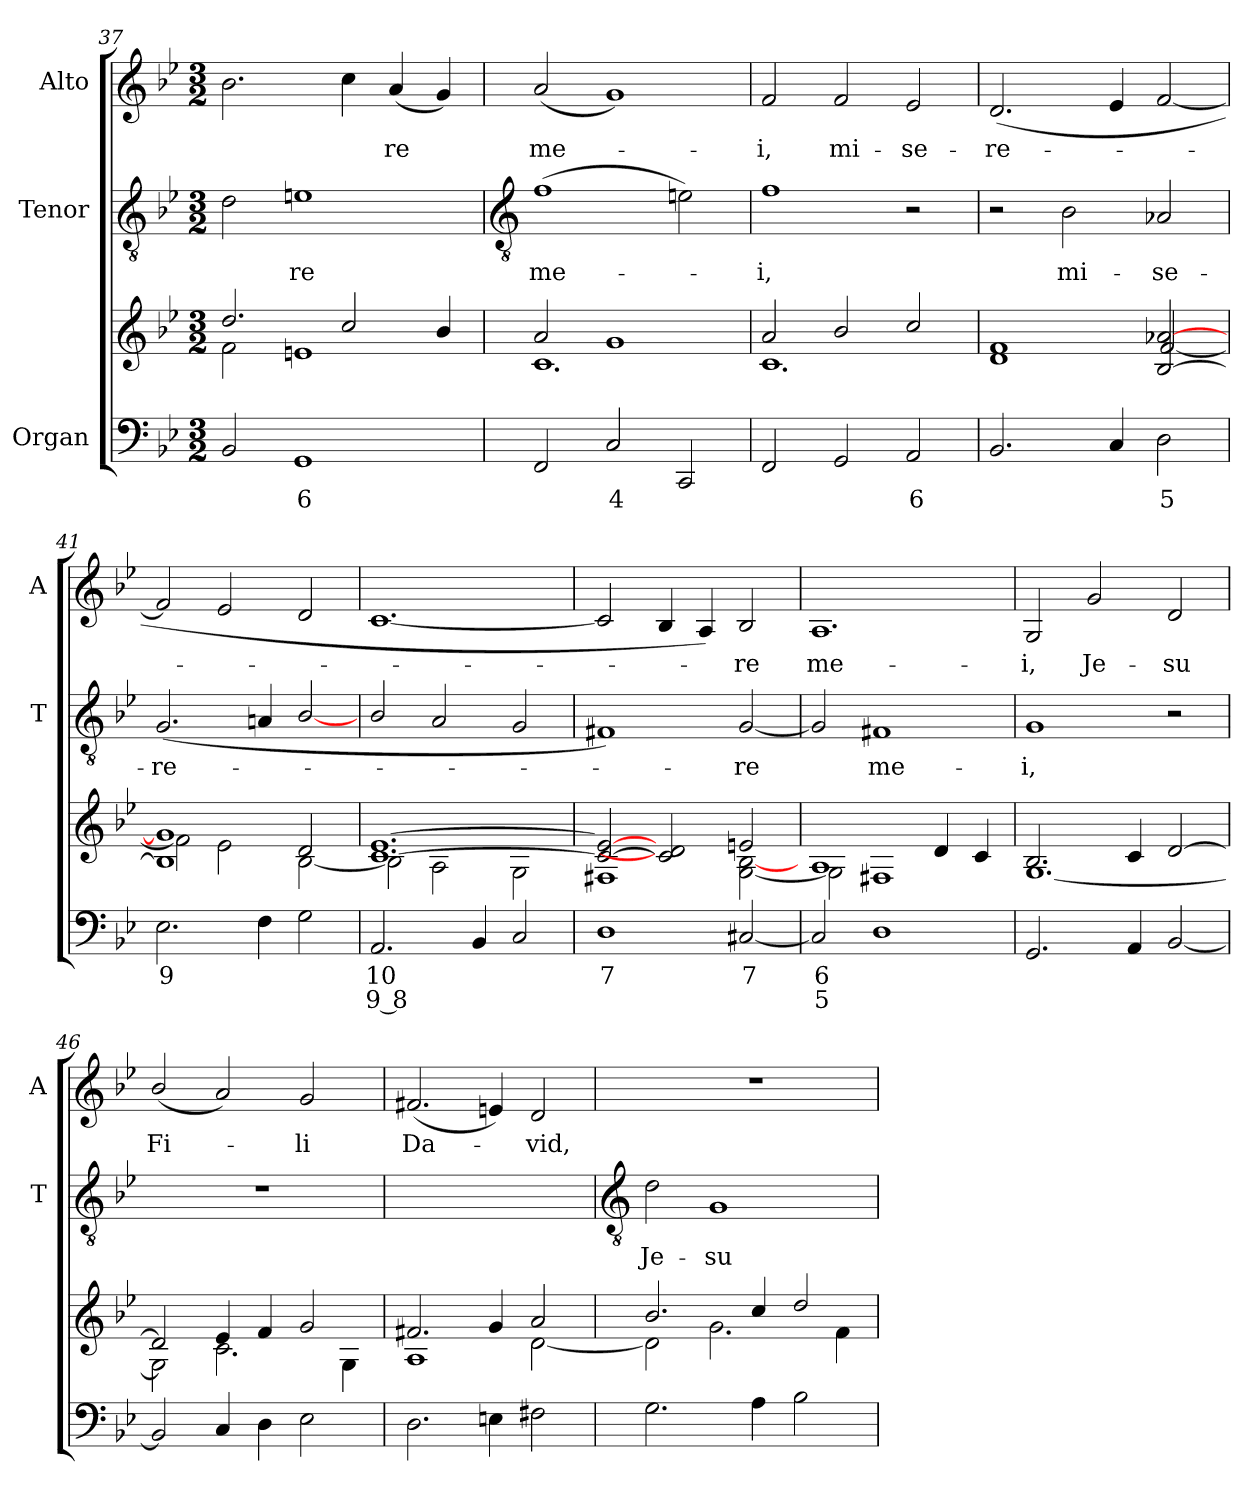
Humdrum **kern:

**kern	**text	**text	**kern	**kern	**text	**kern	**text
*part3	*part3	*part3	*part3	*part2	*part2	*part1	*part1
*staff4	*staff4	*staff4	*staff3	*staff2	*staff2	*staff1	*staff1
*I"Organ	*	*	*	*I"Tenor	*	*I"Alto	*
*	*	*	*	*I'T	*	*I'A	*
*clefF4	*	*	*clefG2	*clefGv2	*	*clefG2	*
*k[b-e-]	*	*	*k[b-e-]	*k[b-e-]	*	*k[b-e-]	*
*B-:	*	*	*B-:	*B-:	*	*B-:	*
*M3/2	*	*	*M3/2	*M3/2	*	*M3/2	*
=37	=37	=37	=37	=37	=37	=37	=37
*	*	*	*^	*	*	*	*
2BB-	.	.	2.dd/	2f\	2d	.	2.b-	.
!	!LO:LY:b	!	!	!	!	!LO:LY:b	!	!
1GG	6	.	.	1en\	1en	re	.	.
.	.	.	2cc/	.	.	.	4cc	.
!	!	!	!	!	!	!	!	!LO:LY:b
.	.	.	.	.	.	.	(<4a	re
.	.	.	4b-/	.	.	.	4g)	.
!!LO:LB:g=z
=38	=38	=38	=38	=38	=38	=38	=38	=38
*	*	*	*	*	*clefGv2	*	*	*
!	!	!	!	!	!	!LO:LY:b	!	!LO:LY:b
2FF	.	.	2a/	1.c\	(>1f	me-	(<2a	me-
!	!LO:LY:b	!	!	!	!	!	!	!
2C	4	.	1g/	.	.	.	1g)	.
2CC	.	.	.	.	2en)	.	.	.
=39	=39	=39	=39	=39	=39	=39	=39	=39
!	!	!	!	!	!	!LO:LY:b	!	!LO:LY:b
2FF	.	.	2a/	1.c\	1f	i,	2f	i,
!	!	!	!	!	!	!	!	!LO:LY:b
2GG	.	.	2b-/	.	.	.	2f	mi-
!	!LO:LY:b	!	!	!	!	!	!	!LO:LY:b
2AA	6	.	2cc/	.	2r	.	2e-	-se-
=40	=40	=40	=40	=40	=40	=40	=40	=40
!	!	!	!	!	!	!	!	!LO:LY:b
2.BB-	.	.	1d/ 1f/	2ryy	2r	.	(<2.d	-re-
!	!	!	!	!	!	!LO:LY:b	!	!
.	.	.	.	2ryy	2B-	mi-	.	.
4C	.	.	.	.	.	.	4e-	.
!	!LO:LY:b	!	!	!	!	!LO:LY:b	!	!
2D	5	.	[2B-/ [2a-X/	[2f/	2A-X	-se-	[2f	.
=41	=41	=41	=41	=41	=41	=41	=41	=41
!	!LO:LY:b	!	!	!	!	!LO:LY:b	!	!
2.E-	9	.	1B-/] 1g/]	2f\]	(<2.G	-re-	2f]	.
.	.	.	.	2e-\	.	.	2e-	.
4F	.	.	.	.	4An	.	.	.
2G	.	.	2d/	[2B-\	[2B-/	.	2d	.
=42	=42	=42	=42	=42	=42	=42	=42	=42
!	!LO:LY:b	!LO:LY:b	!	!	!	!	!	!
2.AA	10	9 8	[1.c/ [1.e-/	2B-\]	2B-/	.	[1.c	.
.	.	.	.	2A\	2A	.	.	.
4BB-	.	.	.	.	.	.	.	.
2C	.	.	.	2G\	2G	.	.	.
=43	=43	=43	=43	=43	=43	=43	=43	=43
!	!LO:LY:b	!	!	!	!	!	!	!
1D	7	.	2c/_ 2e-/_	1F#X\	1F#X)	.	2c]	.
.	.	.	2c/] 2d/]	.	.	.	4B-	.
.	.	.	.	.	.	.	4A)	.
!	!LO:LY:b	!	!	!	!	!LO:LY:b	!	!LO:LY:b
[2C#X	7	.	2en/	[2G\ [2B-\	[2G	re	2B-	re
=44	=44	=44	=44	=44	=44	=44	=44	=44
!	!LO:LY:b	!LO:LY:b	!	!	!	!	!	!LO:LY:b
2C#]	6	5	1A/	2G\]	2G]	.	1.A	me--
!	!	!	!	!	!	!LO:LY:b	!	!
1D	.	.	.	1F#X\	1F#X	me-	.	.
.	.	.	4d/	.	.	.	.	.
.	.	.	4c/	.	.	.	.	.
=45	=45	=45	=45	=45	=45	=45	=45	=45
!	!	!	!	!	!	!LO:LY:b	!	!LO:LY:b
2.GG	.	.	2.B-/	[1.G\	1G	-i,	2G	-i,
!	!	!	!	!	!	!	!	!LO:LY:b
.	.	.	.	.	.	.	2g	Je-
4AA	.	.	4c/	.	.	.	.	.
!	!	!	!	!	!	!	!	!LO:LY:b
[2BB-	.	.	[2d/	.	2r	.	2d	-su
=46	=46	=46	=46	=46	=46	=46	=46	=46
!	!	!	!	!	!LO:N:vis=1	!	!	!LO:LY:b
2BB-]	.	.	2d/]	2G\]	1.r	.	(<2b-/	Fi-
4C	.	.	4e-/	2.c\	.	.	2a)	.
4D	.	.	4f/	.	.	.	.	.
!	!	!	!	!	!	!	!	!LO:LY:b
2E-	.	.	2g/	.	.	.	2g	li
.	.	.	.	4G\	.	.	.	.
=47	=47	=47	=47	=47	=47	=47	=47	=47
!	!	!	!	!	!LO:N:vis=1	!	!	!LO:LY:b
2.D	.	.	2.f#X/	1A\	1.ryy	.	(<2.f#X	Da-
4En	.	.	4g/	.	.	.	4en)	.
!	!	!	!	!	!	!	!	!LO:LY:b
2F#X	.	.	2a/	[2d\	.	.	2d	vid,
!!LO:LB:g=z
=48	=48	=48	=48	=48	=48	=48	=48	=48
*	*	*	*	*	*clefGv2	*	*	*
!	!	!	!	!	!	!LO:LY:b	!LO:N:vis=1	!
2.G	.	.	2.b-/	2d\]	2d	Je-	1.r	.
!	!	!	!	!	!	!LO:LY:b	!	!
.	.	.	.	2.g\	1G	-su	.	.
4A	.	.	4cc/	.	.	.	.	.
2B-	.	.	2dd/	.	.	.	.	.
.	.	.	.	4f\	.	.	.	.
*	*	*	*v	*v	*	*	*	*
=	=	=	=	=	=	=	=
*-	*-	*-	*-	*-	*-	*-	*-
